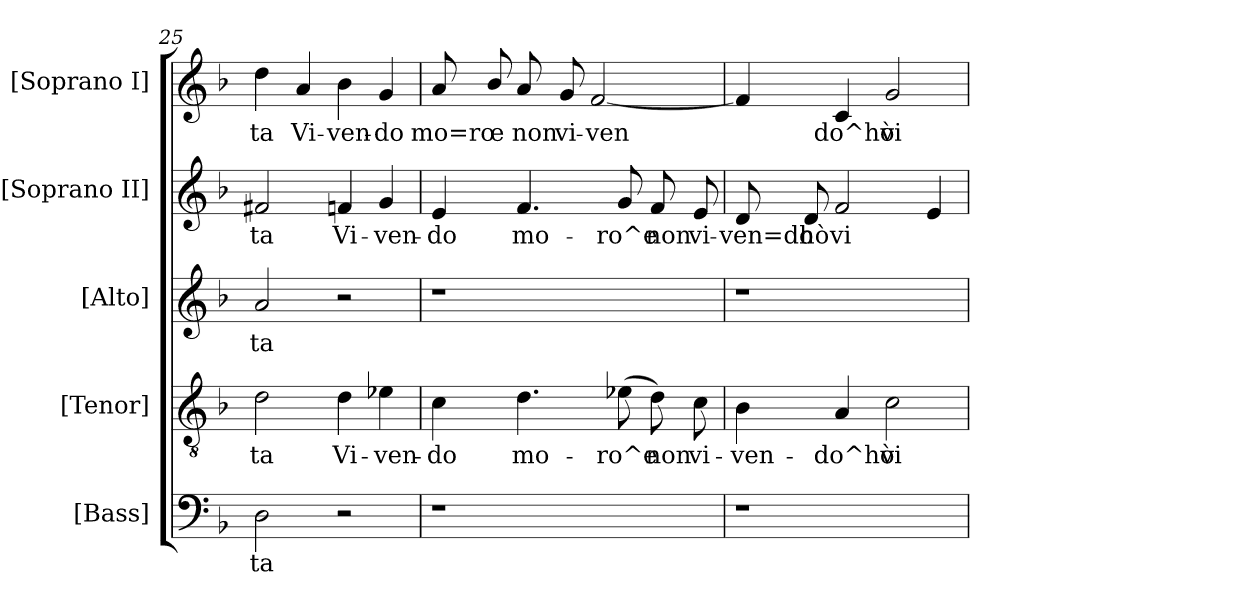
**kern	**text	**kern	**text	**kern	**text	**kern	**text	**kern	**text
*part5	*part5	*part4	*part4	*part3	*part3	*part2	*part2	*part1	*part1
*staff5	*staff5	*staff4	*staff4	*staff3	*staff3	*staff2	*staff2	*staff1	*staff1
*I"[Bass]	*	*I"[Tenor]	*	*I"[Alto]	*	*I"[Soprano II]	*	*I"[Soprano I]	*
*clefF4	*	*clefGv2	*	*clefG2	*	*clefG2	*	*clefG2	*
*k[b-]	*	*k[b-]	*	*k[b-]	*	*k[b-]	*	*k[b-]	*
*F:	*	*F:	*	*F:	*	*F:	*	*F:	*
=25	=25	=25	=25	=25	=25	=25	=25	=25	=25
!	!LO:LY:b:cj	!	!LO:LY:b:cj	!	!LO:LY:b:cj	!	!LO:LY:b:cj	!	!LO:LY:b:cj
2D\	-ta	2d\	-ta	2a/	-ta	2f#X/	-ta	4dd\	-ta
!	!	!	!	!	!	!	!	!	!LO:LY:b:cj
.	.	.	.	.	.	.	.	4a/	Vi-
!	!	!	!LO:LY:b:cj	!	!	!	!LO:LY:b:cj	!	!LO:LY:b:cj
2r	.	4d\	Vi-	2r	.	4fn/	Vi-	4b-\	-ven-
!	!	!	!LO:LY:b:cj	!	!	!	!LO:LY:b:cj	!	!LO:LY:b:cj
.	.	4e-X\	-ven-	.	.	4g/	-ven-	4g/	-do
=26	=26	=26	=26	=26	=26	=26	=26	=26	=26
!	!	!	!LO:LY:b:cj	!	!	!	!LO:LY:b:cj	!	!LO:LY:b:cj
1r	.	4c\	-do	1r	.	4e/	-do	8a/	mo=ro
!	!	!	!	!	!	!	!	!	!LO:LY:b:cj
.	.	.	.	.	.	.	.	8b-/	e
!	!	!	!LO:LY:b:cj	!	!	!	!LO:LY:b:cj	!	!LO:LY:b:cj
.	.	4.d\	mo-	.	.	4.f/	mo-	8a/	non
!	!	!	!	!	!	!	!	!	!LO:LY:b:cj
.	.	.	.	.	.	.	.	8g/	vi-
!	!	!	!	!	!	!	!	!	!LO:LY:b:cj
.	.	.	.	.	.	.	.	[<2f/	-ven-
!	!	!	!LO:LY:b:cj	!	!	!	!LO:LY:b:cj	!	!
.	.	(<8e-X\	-ro^e	.	.	8g/	-ro^e	.	.
!	!	!	!LO:LY:b:cj	!	!	!	!LO:LY:b:cj	!	!
.	.	8d\)	non	.	.	8f/	non	.	.
!	!	!	!LO:LY:b:cj	!	!	!	!LO:LY:b:cj	!	!
.	.	8c\	vi-	.	.	8e/	vi-	.	.
=27	=27	=27	=27	=27	=27	=27	=27	=27	=27
!	!	!	!LO:LY:b:cj	!	!	!	!LO:LY:b:cj	!	!LO:LY:b:cj
1r	.	4B-\	-ven-	1r	.	8d/	-ven=do	4f/]	--
!	!	!	!	!	!	!	!LO:LY:b:cj	!	!
.	.	.	.	.	.	8d/	hò	.	.
!	!	!	!LO:LY:b:cj	!	!	!	!LO:LY:b:cj	!	!LO:LY:b:cj
.	.	4A/	-do^hò	.	.	2f/	vi-	4c/	-do^hò
!	!	!	!LO:LY:b:cj	!	!	!	!	!	!LO:LY:b:cj
.	.	2c\	vi-	.	.	.	.	2g/	vi-
!	!	!	!	!	!	!	!LO:LY:b:cj	!	!
.	.	.	.	.	.	4e/	--	.	.
=	=	=	=	=	=	=	=	=	=
*-	*-	*-	*-	*-	*-	*-	*-	*-	*-
